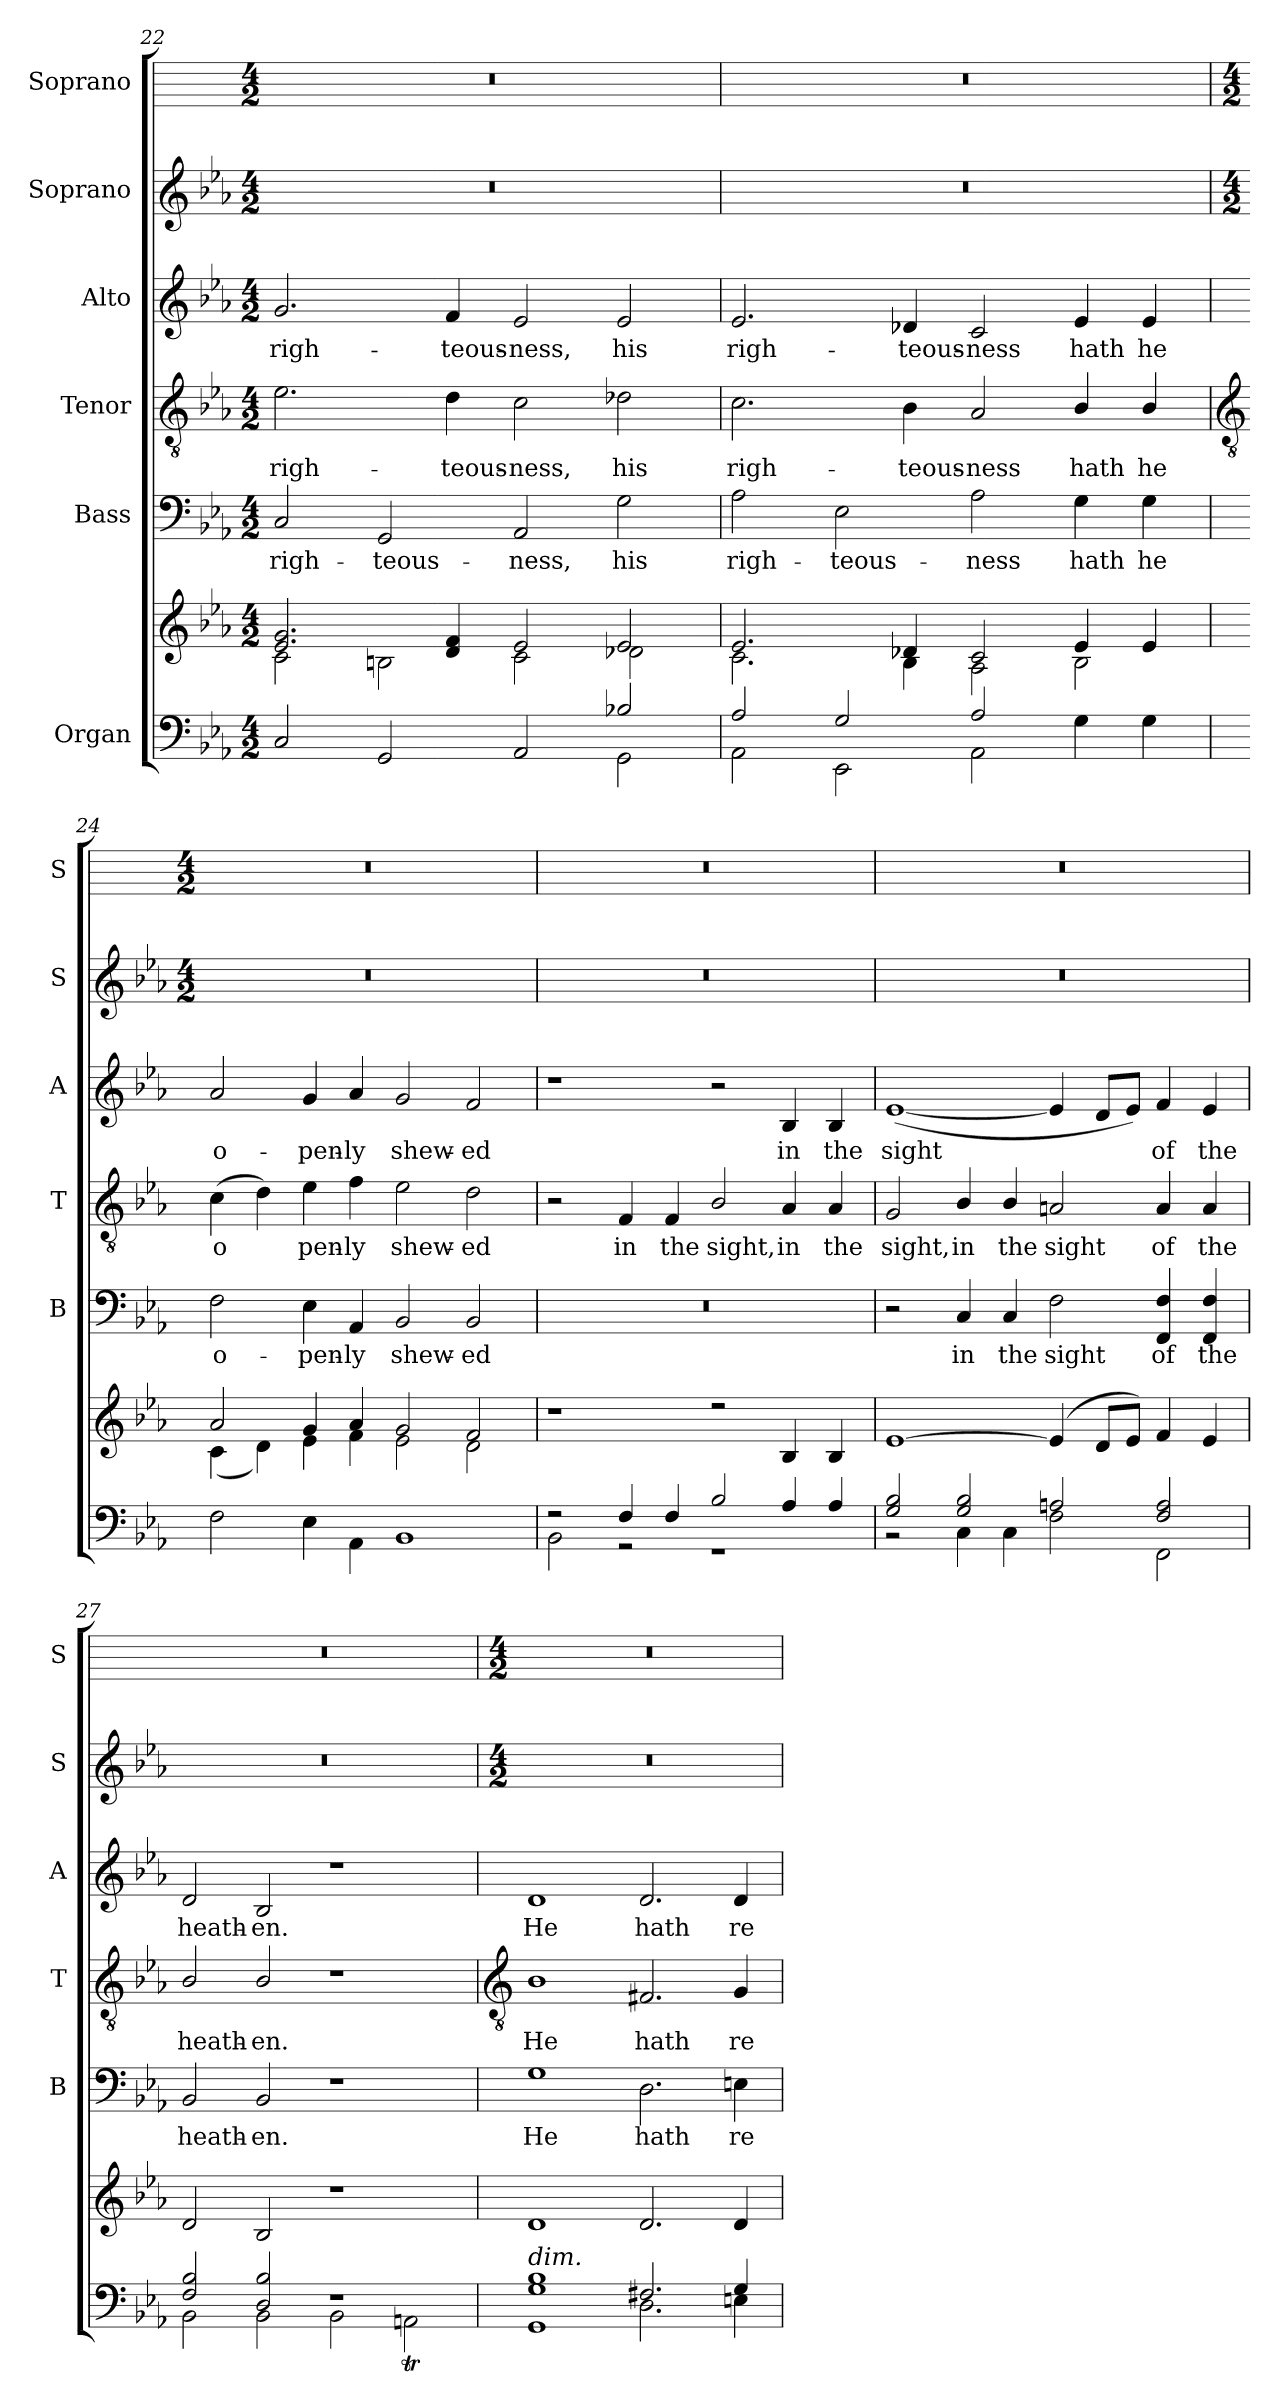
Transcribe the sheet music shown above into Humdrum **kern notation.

**kern	**kern	**kern	**text	**kern	**text	**kern	**text	**kern	**kern
*part6	*part6	*part5	*part5	*part4	*part4	*part3	*part3	*part2	*part1
*staff7	*staff6	*staff5	*staff5	*staff4	*staff4	*staff3	*staff3	*staff2	*staff1
*I"Organ	*	*I"Bass	*	*I"Tenor	*	*I"Alto	*	*I"Soprano	*I"Soprano
*	*	*I'B	*	*I'T	*	*I'A	*	*I'S	*I'S
*clefF4	*clefG2	*clefF4	*	*clefGv2	*	*clefG2	*	*clefG2	*
*k[b-e-a-]	*k[b-e-a-]	*k[b-e-a-]	*	*k[b-e-a-]	*	*k[b-e-a-]	*	*k[b-e-a-]	*
*E-:	*E-:	*E-:	*	*E-:	*	*E-:	*	*E-:	*
*M4/2	*M4/2	*M4/2	*	*M4/2	*	*M4/2	*	*M4/2	*M4/2
=22	=22	=22	=22	=22	=22	=22	=22	=22	=22
*^	*^	*	*	*	*	*	*	*	*
!	!	!	!	!	!LO:LY:b	!	!LO:LY:b	!	!LO:LY:b	!	!
2C/	1.ryy	2.e-/ 2.g/	2c\	2C	righ-	2.e-	righ-	2.g	righ-	0r	0r
!	!	!	!	!	!LO:LY:b	!	!	!	!	!	!
2GG/	.	.	2Bn\	2GG	-teous-	.	.	.	.	.	.
!	!	!	!	!	!	!	!LO:LY:b	!	!LO:LY:b	!	!
.	.	4d/ 4f/	.	.	.	4d	-teous-	4f	-teous-	.	.
!	!	!	!	!	!LO:LY:b	!	!LO:LY:b	!	!LO:LY:b	!	!
2AA-/	.	2e-/	2c\	2AA-	-ness,	2c	-ness,	2e-	-ness,	.	.
!	!	!	!	!	!LO:LY:b	!	!LO:LY:b	!	!LO:LY:b	!	!
2B-X/	2GG\	2e-/	2d-X\	2G	his	2d-X	his	2e-	his	.	.
=23	=23	=23	=23	=23	=23	=23	=23	=23	=23	=23	=23
!	!	!	!	!	!LO:LY:b	!	!LO:LY:b	!	!LO:LY:b	!	!
2A-/	2AA-\	2.e-/	2.c\	2A-	righ-	2.c	righ-	2.e-	righ-	0r	0r
!	!	!	!	!	!LO:LY:b	!	!	!	!	!	!
2G/	2EE-\	.	.	2E-	-teous-	.	.	.	.	.	.
!	!	!	!	!	!	!	!LO:LY:b	!	!LO:LY:b	!	!
.	.	4d-X/	4B-\	.	.	4B-	-teous-	4d-X	-teous-	.	.
!	!	!	!	!	!LO:LY:b	!	!LO:LY:b	!	!LO:LY:b	!	!
2A-/	2AA-\	2c/	2A-\	2A-	-ness	2A-	-ness	2c	-ness	.	.
!	!	!	!	!	!LO:LY:b	!	!LO:LY:b	!	!LO:LY:b	!	!
2ryy	4G\	4e-/	2B-\	4G	hath	4B-/	hath	4e-	hath	.	.
!	!	!	!	!	!LO:LY:b	!	!LO:LY:b	!	!LO:LY:b	!	!
.	4G\	4e-/	.	4G	he	4B-/	he	4e-	he	.	.
!!LO:LB:g=z
=24	=24	=24	=24	=24	=24	=24	=24	=24	=24	=24	=24
*	*	*	*	*	*	*clefGv2	*	*	*	*	*
*	*	*	*	*	*	*	*	*	*	*M4/2	*M4/2
!	!	!	!	!	!LO:LY:b	!	!LO:LY:b	!	!LO:LY:b	!	!
0ryy	2F\	2a-/	(<4c\	2F	o-	(>4c	o	2a-	o-	0r	0r
.	.	.	4d\)	.	.	4d)	.	.	.	.	.
!	!	!	!	!	!LO:LY:b	!	!LO:LY:b	!	!LO:LY:b	!	!
.	4E-\	4g/	4e-\	4E-	-pen-	4e-	pen-	4g	-pen-	.	.
!	!	!	!	!	!LO:LY:b	!	!LO:LY:b	!	!LO:LY:b	!	!
.	4AA-\	4a-/	4f\	4AA-	-ly	4f	-ly	4a-	-ly	.	.
!	!	!	!	!	!LO:LY:b	!	!LO:LY:b	!	!LO:LY:b	!	!
.	1BB-\	2g/	2e-\	2BB-	shew-	2e-	shew-	2g	shew-	.	.
!	!	!	!	!	!LO:LY:b	!	!LO:LY:b	!	!LO:LY:b	!	!
.	.	2f/	2d\	2BB-	-ed	2d	-ed	2f	-ed	.	.
=25	=25	=25	=25	=25	=25	=25	=25	=25	=25	=25	=25
2r	2BB-\	1r	0ryy	0r	.	2r	.	1r	.	0r	0r
!	!	!	!	!	!	!	!LO:LY:b	!	!	!	!
4F/	2r	.	.	.	.	4F	in	.	.	.	.
!	!	!	!	!	!	!	!LO:LY:b	!	!	!	!
4F/	.	.	.	.	.	4F	the	.	.	.	.
!	!	!	!	!	!	!	!LO:LY:b	!	!	!	!
2B-/	1r	2r	.	.	.	2B-/	sight,	2r	.	.	.
!	!	!	!	!	!	!	!LO:LY:b	!	!LO:LY:b	!	!
4A-/	.	4B-/	.	.	.	4A-/	in	4B-	in	.	.
!	!	!	!	!	!	!	!LO:LY:b	!	!LO:LY:b	!	!
4A-/	.	4B-/	.	.	.	4A-/	the	4B-	the	.	.
=26	=26	=26	=26	=26	=26	=26	=26	=26	=26	=26	=26
!	!	!	!	!	!	!	!LO:LY:b	!	!LO:LY:b	!	!
2G/ 2B-/	2r	[1e-/	0ryy	2r	.	2G/	sight,	(<[1e-	sight	0r	0r
!	!	!	!	!	!LO:LY:b	!	!LO:LY:b	!	!	!	!
2G/ 2B-/	4C\	.	.	4C	in	4B-/	in	.	.	.	.
!	!	!	!	!	!LO:LY:b	!	!LO:LY:b	!	!	!	!
.	4C\	.	.	4C	the	4B-/	the	.	.	.	.
!	!	!	!	!	!LO:LY:b	!	!LO:LY:b	!	!	!	!
2An/	2F\	(>4e-/]	.	2F	sight	2An/	sight	4e-]	.	.	.
.	.	8d/L	.	.	.	.	.	8dL	.	.	.
.	.	8e-/J)	.	.	.	.	.	8e-J)	.	.	.
!	!	!	!	!	!LO:LY:b	!	!LO:LY:b	!	!LO:LY:b	!	!
2F/ 2A/	2FF\	4f/	.	4FF 4F	of	4A/	of	4f	of	.	.
!	!	!	!	!	!LO:LY:b	!	!LO:LY:b	!	!LO:LY:b	!	!
.	.	4e-/	.	4FF 4F	the	4A/	the	4e-	the	.	.
=27	=27	=27	=27	=27	=27	=27	=27	=27	=27	=27	=27
!	!	!	!	!	!LO:LY:b	!	!LO:LY:b	!	!LO:LY:b	!	!
2F/ 2B-/	2BB-\	2d/	0ryy	2BB-	heath-	2B-/	heath-	2d	heath-	0r	0r
!	!	!	!	!	!LO:LY:b	!	!LO:LY:b	!	!LO:LY:b	!	!
2D/ 2B-/	2BB-\	2B-/	.	2BB-	-en.	2B-/	-en.	2B-	-en.	.	.
1r	2BB-\	1r	.	1r	.	1r	.	1r	.	.	.
.	2AAnt\	.	.	.	.	.	.	.	.	.	.
!!LO:LB:g=z
=28	=28	=28	=28	=28	=28	=28	=28	=28	=28	=28	=28
*	*	*	*	*	*	*clefGv2	*	*	*	*	*
*	*	*	*	*	*	*	*	*	*	*M4/2	*M4/2
!LO:TX:a:i:t=dim.	!	!	!	!	!	!	!	!	!	!	!
!	!	!	!	!	!LO:LY:b	!	!LO:LY:b	!	!LO:LY:b	!	!
1G/ 1B-/	1GG\	1d/	0ryy	1G	He	1B-	He	1d	He	0r	0r
!	!	!	!	!	!LO:LY:b	!	!LO:LY:b	!	!LO:LY:b	!	!
2.F#X/	2.D\	2.d/	.	2.D	hath	2.F#X	hath	2.d	hath	.	.
!	!	!	!	!	!LO:LY:b	!	!LO:LY:b	!	!LO:LY:b	!	!
4G/	4En\	4d/	.	4En	re-	4G	re-	4d	re-	.	.
*v	*v	*	*	*	*	*	*	*	*	*	*
*	*v	*v	*	*	*	*	*	*	*	*
=	=	=	=	=	=	=	=	=	=
*-	*-	*-	*-	*-	*-	*-	*-	*-	*-
